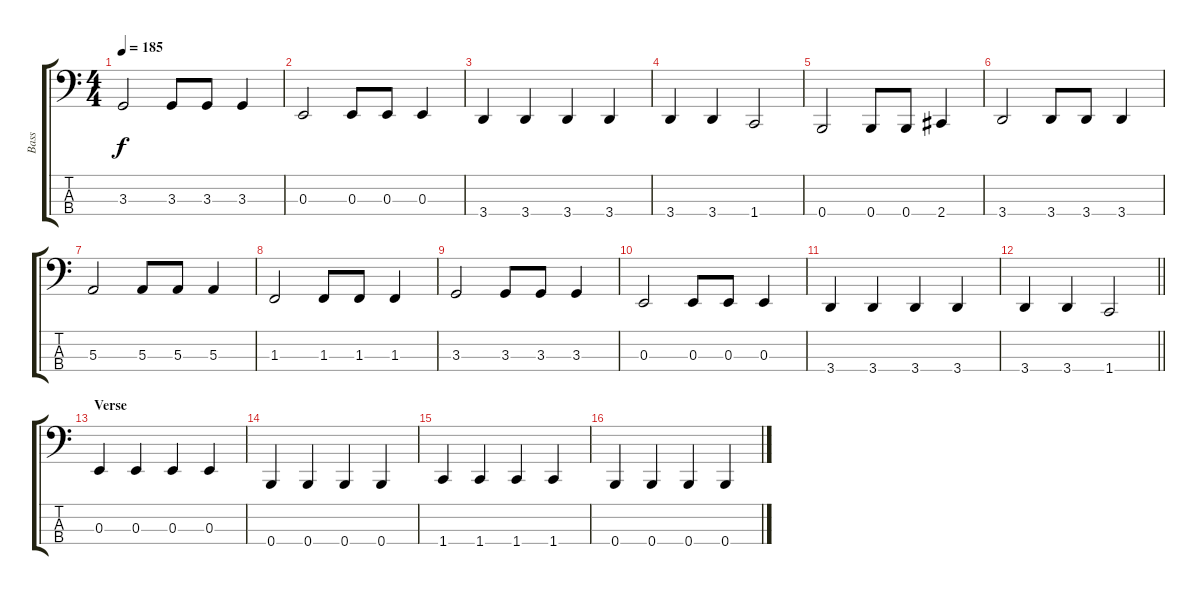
\track ("Bass" "Bass") {instrument electricbassfinger}
\staff {score tabs}
\tuning (D2 A1 E1 B0) {hide}
\ts (4 4)
\tempo 185
\clef f4
\ks c
3.3.2{dy f} 3.3.8 3.3.8 3.3.4 |
0.3.2 0.3.8 0.3.8 0.3.4 |
3.4.4 3.4.4 3.4.4 3.4.4 |
3.4.4 3.4.4 1.4.2 |
0.4.2 0.4.8 0.4.8 2.4.4 |
3.4.2 3.4.8 3.4.8 3.4.4 |
5.3.2 5.3.8 5.3.8 5.3.4 |
1.3.2 1.3.8 1.3.8 1.3.4 |
3.3.2 3.3.8 3.3.8 3.3.4 |
0.3.2 0.3.8 0.3.8 0.3.4 |
3.4.4 3.4.4 3.4.4 3.4.4 |
\barLineRight lightlight
3.4.4 3.4.4 1.4.2 |
\section ("" "Verse")
0.3.4 0.3.4 0.3.4 0.3.4 |
0.4.4 0.4.4 0.4.4 0.4.4 |
1.4.4 1.4.4 1.4.4 1.4.4 |
0.4.4 0.4.4 0.4.4 0.4.4
